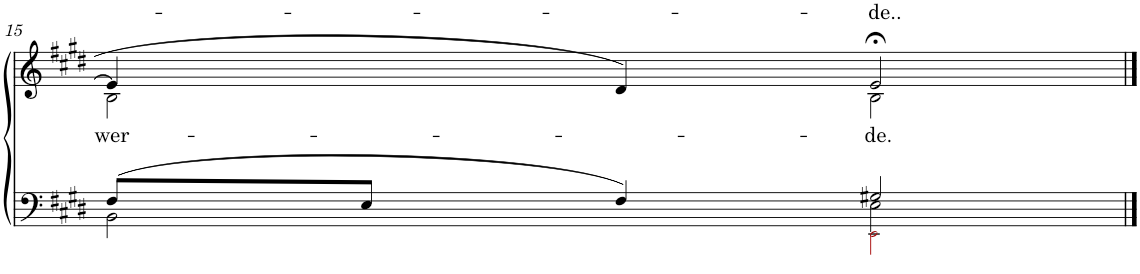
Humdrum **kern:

**kern	**kern	**text
*part2	*part1	*part1
*staff2	*staff1	*staff1
*I"Tenor/Bass	*I"Soprano/Alto	*
!!LO:PB:g=z
*clefF4	*clefG2	*
*k[f#c#g#d#]	*k[f#c#g#d#]	*
*M4/4	*M4/4	*
*met(c)	*met(c)	*
=15	=15	=15
*^	*^	*
*	*^	*	*	*
!	!	!	!	!	!LO:LY:b
(8F#/L	2BB\	2ryy	4e/]	2B\	wer-
8E/J	.	.	.	.	.
4F#/)	.	.	4d#/	.	.
!	!	!	!	!	!LO:LY:a
!	!	!	!	!	!LO:LY:b
2G#X/	2E\	2EEi\	2e;</	2B\	de.
*v	*v	*v	*	*	*
*	*v	*v	*
==	==	==
*-	*-	*-
